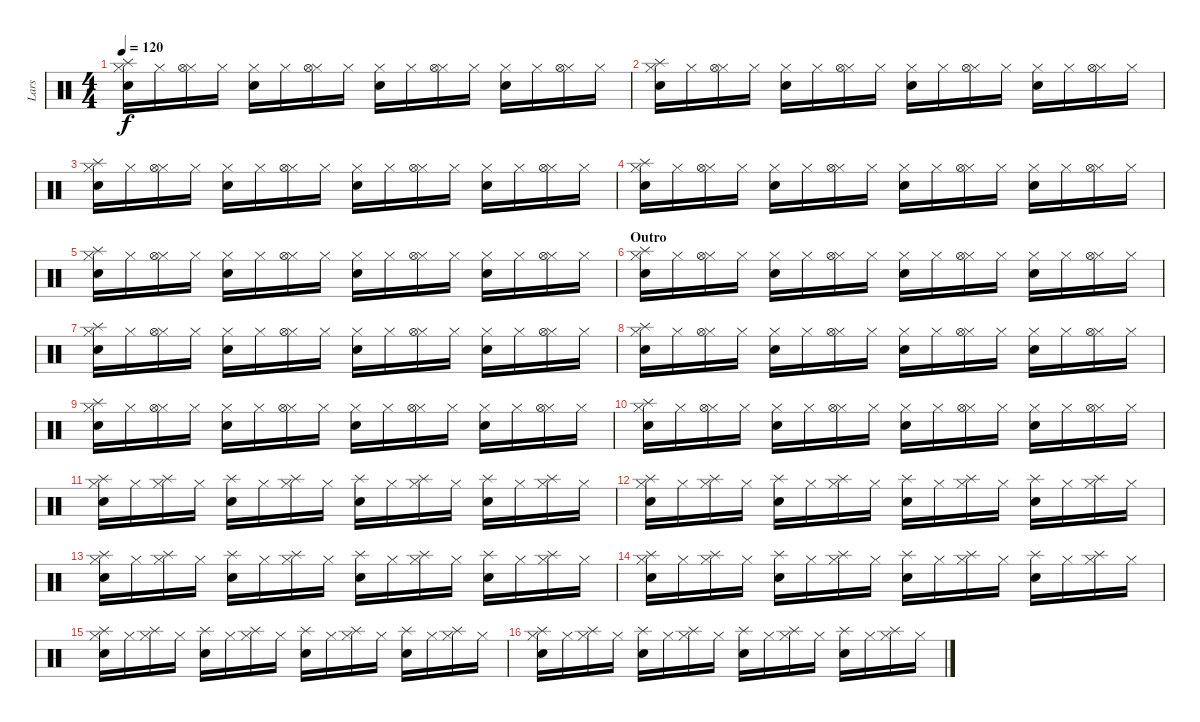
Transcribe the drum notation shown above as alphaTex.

\track ("Lars" "Lars") {instrument percussion}
\staff {score}
\articulation defaults
\ts (4 4)
\tempo 120
\clef neutral
\ks c
("Hi-Hat (closed)" "Snare (hit) 2" "Splash (hit)").16{dy f} "Hi-Hat (closed)".16 ("Hi-Hat (closed)" "Hi-Hat (open)").16 "Hi-Hat (closed)".16 ("Hi-Hat (closed)" "Snare (hit) 2").16 "Hi-Hat (closed)".16 ("Hi-Hat (closed)" "Hi-Hat (open)").16 "Hi-Hat (closed)".16 ("Hi-Hat (closed)" "Snare (hit) 2").16 "Hi-Hat (closed)".16 ("Hi-Hat (closed)" "Hi-Hat (open)").16 "Hi-Hat (closed)".16 ("Hi-Hat (closed)" "Snare (hit) 2").16 "Hi-Hat (closed)".16 ("Hi-Hat (closed)" "Hi-Hat (open)").16 "Hi-Hat (closed)".16 |
("Hi-Hat (closed)" "Snare (hit) 2" "Splash (hit)").16 "Hi-Hat (closed)".16 ("Hi-Hat (closed)" "Hi-Hat (open)").16 "Hi-Hat (closed)".16 ("Hi-Hat (closed)" "Snare (hit) 2").16 "Hi-Hat (closed)".16 ("Hi-Hat (closed)" "Hi-Hat (open)").16 "Hi-Hat (closed)".16 ("Hi-Hat (closed)" "Snare (hit) 2").16 "Hi-Hat (closed)".16 ("Hi-Hat (closed)" "Hi-Hat (open)").16 "Hi-Hat (closed)".16 ("Hi-Hat (closed)" "Snare (hit) 2").16 "Hi-Hat (closed)".16 ("Hi-Hat (closed)" "Hi-Hat (open)").16 "Hi-Hat (closed)".16 |
("Hi-Hat (closed)" "Snare (hit) 2" "Splash (hit)").16 "Hi-Hat (closed)".16 ("Hi-Hat (closed)" "Hi-Hat (open)").16 "Hi-Hat (closed)".16 ("Hi-Hat (closed)" "Snare (hit) 2").16 "Hi-Hat (closed)".16 ("Hi-Hat (closed)" "Hi-Hat (open)").16 "Hi-Hat (closed)".16 ("Hi-Hat (closed)" "Snare (hit) 2").16 "Hi-Hat (closed)".16 ("Hi-Hat (closed)" "Hi-Hat (open)").16 "Hi-Hat (closed)".16 ("Hi-Hat (closed)" "Snare (hit) 2").16 "Hi-Hat (closed)".16 ("Hi-Hat (closed)" "Hi-Hat (open)").16 "Hi-Hat (closed)".16 |
("Hi-Hat (closed)" "Snare (hit) 2" "Splash (hit)").16 "Hi-Hat (closed)".16 ("Hi-Hat (closed)" "Hi-Hat (open)").16 "Hi-Hat (closed)".16 ("Hi-Hat (closed)" "Snare (hit) 2").16 "Hi-Hat (closed)".16 ("Hi-Hat (closed)" "Hi-Hat (open)").16 "Hi-Hat (closed)".16 ("Hi-Hat (closed)" "Snare (hit) 2").16 "Hi-Hat (closed)".16 ("Hi-Hat (closed)" "Hi-Hat (open)").16 "Hi-Hat (closed)".16 ("Hi-Hat (closed)" "Snare (hit) 2").16 "Hi-Hat (closed)".16 ("Hi-Hat (closed)" "Hi-Hat (open)").16 "Hi-Hat (closed)".16 |
("Hi-Hat (closed)" "Snare (hit) 2" "Splash (hit)").16 "Hi-Hat (closed)".16 ("Hi-Hat (closed)" "Hi-Hat (open)").16 "Hi-Hat (closed)".16 ("Hi-Hat (closed)" "Snare (hit) 2").16 "Hi-Hat (closed)".16 ("Hi-Hat (closed)" "Hi-Hat (open)").16 "Hi-Hat (closed)".16 ("Hi-Hat (closed)" "Snare (hit) 2").16 "Hi-Hat (closed)".16 ("Hi-Hat (closed)" "Hi-Hat (open)").16 "Hi-Hat (closed)".16 ("Hi-Hat (closed)" "Snare (hit) 2").16 "Hi-Hat (closed)".16 ("Hi-Hat (closed)" "Hi-Hat (open)").16 "Hi-Hat (closed)".16 |
\section ("" "Outro")
("Hi-Hat (closed)" "Snare (hit) 2" "Splash (hit)").16 "Hi-Hat (closed)".16 ("Hi-Hat (closed)" "Hi-Hat (open)").16 "Hi-Hat (closed)".16 ("Hi-Hat (closed)" "Snare (hit) 2").16 "Hi-Hat (closed)".16 ("Hi-Hat (closed)" "Hi-Hat (open)").16 "Hi-Hat (closed)".16 ("Hi-Hat (closed)" "Snare (hit) 2").16 "Hi-Hat (closed)".16 ("Hi-Hat (closed)" "Hi-Hat (open)").16 "Hi-Hat (closed)".16 ("Hi-Hat (closed)" "Snare (hit) 2").16 "Hi-Hat (closed)".16 ("Hi-Hat (closed)" "Hi-Hat (open)").16 "Hi-Hat (closed)".16 |
("Hi-Hat (closed)" "Snare (hit) 2" "Splash (hit)").16 "Hi-Hat (closed)".16 ("Hi-Hat (closed)" "Hi-Hat (open)").16 "Hi-Hat (closed)".16 ("Hi-Hat (closed)" "Snare (hit) 2").16 "Hi-Hat (closed)".16 ("Hi-Hat (closed)" "Hi-Hat (open)").16 "Hi-Hat (closed)".16 ("Hi-Hat (closed)" "Snare (hit) 2").16 "Hi-Hat (closed)".16 ("Hi-Hat (closed)" "Hi-Hat (open)").16 "Hi-Hat (closed)".16 ("Hi-Hat (closed)" "Snare (hit) 2").16 "Hi-Hat (closed)".16 ("Hi-Hat (closed)" "Hi-Hat (open)").16 "Hi-Hat (closed)".16 |
("Hi-Hat (closed)" "Snare (hit) 2" "Splash (hit)").16 "Hi-Hat (closed)".16 ("Hi-Hat (closed)" "Hi-Hat (open)").16 "Hi-Hat (closed)".16 ("Hi-Hat (closed)" "Snare (hit) 2").16 "Hi-Hat (closed)".16 ("Hi-Hat (closed)" "Hi-Hat (open)").16 "Hi-Hat (closed)".16 ("Hi-Hat (closed)" "Snare (hit) 2").16 "Hi-Hat (closed)".16 ("Hi-Hat (closed)" "Hi-Hat (open)").16 "Hi-Hat (closed)".16 ("Hi-Hat (closed)" "Snare (hit) 2").16 "Hi-Hat (closed)".16 ("Hi-Hat (closed)" "Hi-Hat (open)").16 "Hi-Hat (closed)".16 |
("Hi-Hat (closed)" "Snare (hit) 2" "Splash (hit)").16 "Hi-Hat (closed)".16 ("Hi-Hat (closed)" "Hi-Hat (open)").16 "Hi-Hat (closed)".16 ("Hi-Hat (closed)" "Snare (hit) 2").16 "Hi-Hat (closed)".16 ("Hi-Hat (closed)" "Hi-Hat (open)").16 "Hi-Hat (closed)".16 ("Hi-Hat (closed)" "Snare (hit) 2").16 "Hi-Hat (closed)".16 ("Hi-Hat (closed)" "Hi-Hat (open)").16 "Hi-Hat (closed)".16 ("Hi-Hat (closed)" "Snare (hit) 2").16 "Hi-Hat (closed)".16 ("Hi-Hat (closed)" "Hi-Hat (open)").16 "Hi-Hat (closed)".16 |
("Hi-Hat (closed)" "Snare (hit) 2" "Splash (hit)").16 "Hi-Hat (closed)".16 ("Hi-Hat (closed)" "Hi-Hat (open)").16 "Hi-Hat (closed)".16 ("Hi-Hat (closed)" "Snare (hit) 2").16 "Hi-Hat (closed)".16 ("Hi-Hat (closed)" "Hi-Hat (open)").16 "Hi-Hat (closed)".16 ("Hi-Hat (closed)" "Snare (hit) 2").16 "Hi-Hat (closed)".16 ("Hi-Hat (closed)" "Hi-Hat (open)").16 "Hi-Hat (closed)".16 ("Hi-Hat (closed)" "Snare (hit) 2").16 "Hi-Hat (closed)".16 ("Hi-Hat (closed)" "Hi-Hat (open)").16 "Hi-Hat (closed)".16 |
("Hi-Hat (closed)" "Snare (hit) 2" "Splash (hit)").16 "Hi-Hat (closed)".16 ("Hi-Hat (closed)" "Splash (hit)").16 "Hi-Hat (closed)".16 ("Splash (hit)" "Snare (hit) 2").16 "Hi-Hat (closed)".16 ("Hi-Hat (closed)" "Splash (hit)").16 "Hi-Hat (closed)".16 ("Splash (hit)" "Snare (hit) 2").16 "Hi-Hat (closed)".16 ("Hi-Hat (closed)" "Splash (hit)").16 "Hi-Hat (closed)".16 ("Splash (hit)" "Snare (hit) 2").16 "Hi-Hat (closed)".16 ("Hi-Hat (closed)" "Splash (hit)").16 "Hi-Hat (closed)".16 |
("Hi-Hat (closed)" "Snare (hit) 2" "Splash (hit)").16 "Hi-Hat (closed)".16 ("Hi-Hat (closed)" "Splash (hit)").16 "Hi-Hat (closed)".16 ("Splash (hit)" "Snare (hit) 2").16 "Hi-Hat (closed)".16 ("Hi-Hat (closed)" "Splash (hit)").16 "Hi-Hat (closed)".16 ("Splash (hit)" "Snare (hit) 2").16 "Hi-Hat (closed)".16 ("Hi-Hat (closed)" "Splash (hit)").16 "Hi-Hat (closed)".16 ("Splash (hit)" "Snare (hit) 2").16 "Hi-Hat (closed)".16 ("Hi-Hat (closed)" "Splash (hit)").16 "Hi-Hat (closed)".16 |
("Hi-Hat (closed)" "Snare (hit) 2" "Splash (hit)").16 "Hi-Hat (closed)".16 ("Hi-Hat (closed)" "Splash (hit)").16 "Hi-Hat (closed)".16 ("Splash (hit)" "Snare (hit) 2").16 "Hi-Hat (closed)".16 ("Hi-Hat (closed)" "Splash (hit)").16 "Hi-Hat (closed)".16 ("Splash (hit)" "Snare (hit) 2").16 "Hi-Hat (closed)".16 ("Hi-Hat (closed)" "Splash (hit)").16 "Hi-Hat (closed)".16 ("Splash (hit)" "Snare (hit) 2").16 "Hi-Hat (closed)".16 ("Hi-Hat (closed)" "Splash (hit)").16 "Hi-Hat (closed)".16 |
("Hi-Hat (closed)" "Snare (hit) 2" "Splash (hit)").16 "Hi-Hat (closed)".16 ("Hi-Hat (closed)" "Splash (hit)").16 "Hi-Hat (closed)".16 ("Splash (hit)" "Snare (hit) 2").16 "Hi-Hat (closed)".16 ("Hi-Hat (closed)" "Splash (hit)").16 "Hi-Hat (closed)".16 ("Splash (hit)" "Snare (hit) 2").16 "Hi-Hat (closed)".16 ("Hi-Hat (closed)" "Splash (hit)").16 "Hi-Hat (closed)".16 ("Splash (hit)" "Snare (hit) 2").16 "Hi-Hat (closed)".16 ("Hi-Hat (closed)" "Splash (hit)").16 "Hi-Hat (closed)".16 |
("Hi-Hat (closed)" "Snare (hit) 2" "Splash (hit)").16 "Hi-Hat (closed)".16 ("Hi-Hat (closed)" "Splash (hit)").16 "Hi-Hat (closed)".16 ("Splash (hit)" "Snare (hit) 2").16 "Hi-Hat (closed)".16 ("Hi-Hat (closed)" "Splash (hit)").16 "Hi-Hat (closed)".16 ("Splash (hit)" "Snare (hit) 2").16 "Hi-Hat (closed)".16 ("Hi-Hat (closed)" "Splash (hit)").16 "Hi-Hat (closed)".16 ("Splash (hit)" "Snare (hit) 2").16 "Hi-Hat (closed)".16 ("Hi-Hat (closed)" "Splash (hit)").16 "Hi-Hat (closed)".16 |
("Hi-Hat (closed)" "Snare (hit) 2" "Splash (hit)").16 "Hi-Hat (closed)".16 ("Hi-Hat (closed)" "Splash (hit)").16 "Hi-Hat (closed)".16 ("Splash (hit)" "Snare (hit) 2").16 "Hi-Hat (closed)".16 ("Hi-Hat (closed)" "Splash (hit)").16 "Hi-Hat (closed)".16 ("Splash (hit)" "Snare (hit) 2").16 "Hi-Hat (closed)".16 ("Hi-Hat (closed)" "Splash (hit)").16 "Hi-Hat (closed)".16 ("Splash (hit)" "Snare (hit) 2").16 "Hi-Hat (closed)".16 ("Hi-Hat (closed)" "Splash (hit)").16 "Hi-Hat (closed)".16
